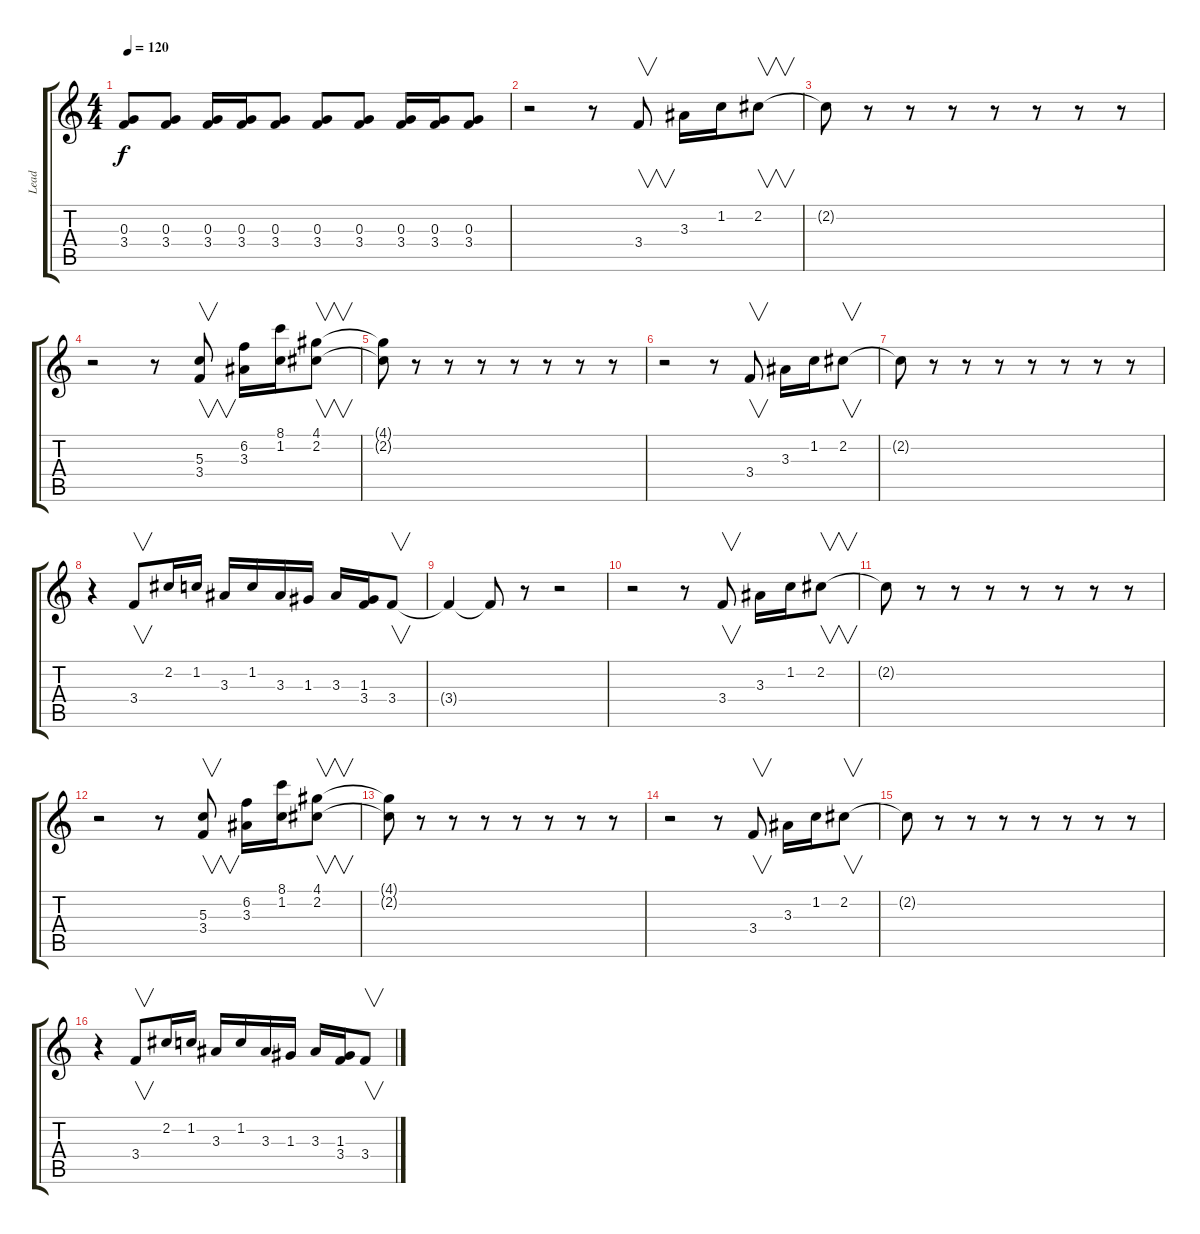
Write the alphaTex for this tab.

\track ("Lead" "Lead") {instrument distortionguitar}
\staff {score tabs}
\tuning (E4 B3 G3 D3 A2 E2) {hide}
\ts (4 4)
\tempo 120
\clef g2
\ks c
(0.3 3.4).8{dy f} (0.3 3.4).8 (0.3 3.4).16 (0.3 3.4).16 (0.3 3.4).8 (0.3 3.4).8 (0.3 3.4).8 (0.3 3.4).16 (0.3 3.4).16 (0.3 3.4).8 |
r.2 r.8 3.4.8{v} 3.3.16 1.2.16 2.2.8{v} |
2.2{t}.8 r.8 r.8 r.8 r.8 r.8 r.8 r.8 |
r.2 r.8 (5.3 3.4).8{v} (6.2 3.3).16 (8.1 1.2).16 (4.1 2.2).8{v} |
(4.1{t} 2.2{t}).8 r.8 r.8 r.8 r.8 r.8 r.8 r.8 |
r.2 r.8 3.4.8{v} 3.3.16 1.2.16 2.2.8{v} |
2.2{t}.8 r.8 r.8 r.8 r.8 r.8 r.8 r.8 |
r.4 3.4.8{v} 2.2.16 1.2.16 3.3.16 1.2.16 3.3.16 1.3.16 3.3.16 (1.3 3.4).16 3.4.8{v} |
3.4{t}.4 3.4{t}.8 r.8 r.2 |
r.2 r.8 3.4.8{v} 3.3.16 1.2.16 2.2.8{v} |
2.2{t}.8 r.8 r.8 r.8 r.8 r.8 r.8 r.8 |
r.2 r.8 (5.3 3.4).8{v} (6.2 3.3).16 (8.1 1.2).16 (4.1 2.2).8{v} |
(4.1{t} 2.2{t}).8 r.8 r.8 r.8 r.8 r.8 r.8 r.8 |
r.2 r.8 3.4.8{v} 3.3.16 1.2.16 2.2.8{v} |
2.2{t}.8 r.8 r.8 r.8 r.8 r.8 r.8 r.8 |
r.4 3.4.8{v} 2.2.16 1.2.16 3.3.16 1.2.16 3.3.16 1.3.16 3.3.16 (1.3 3.4).16 3.4.8{v}
